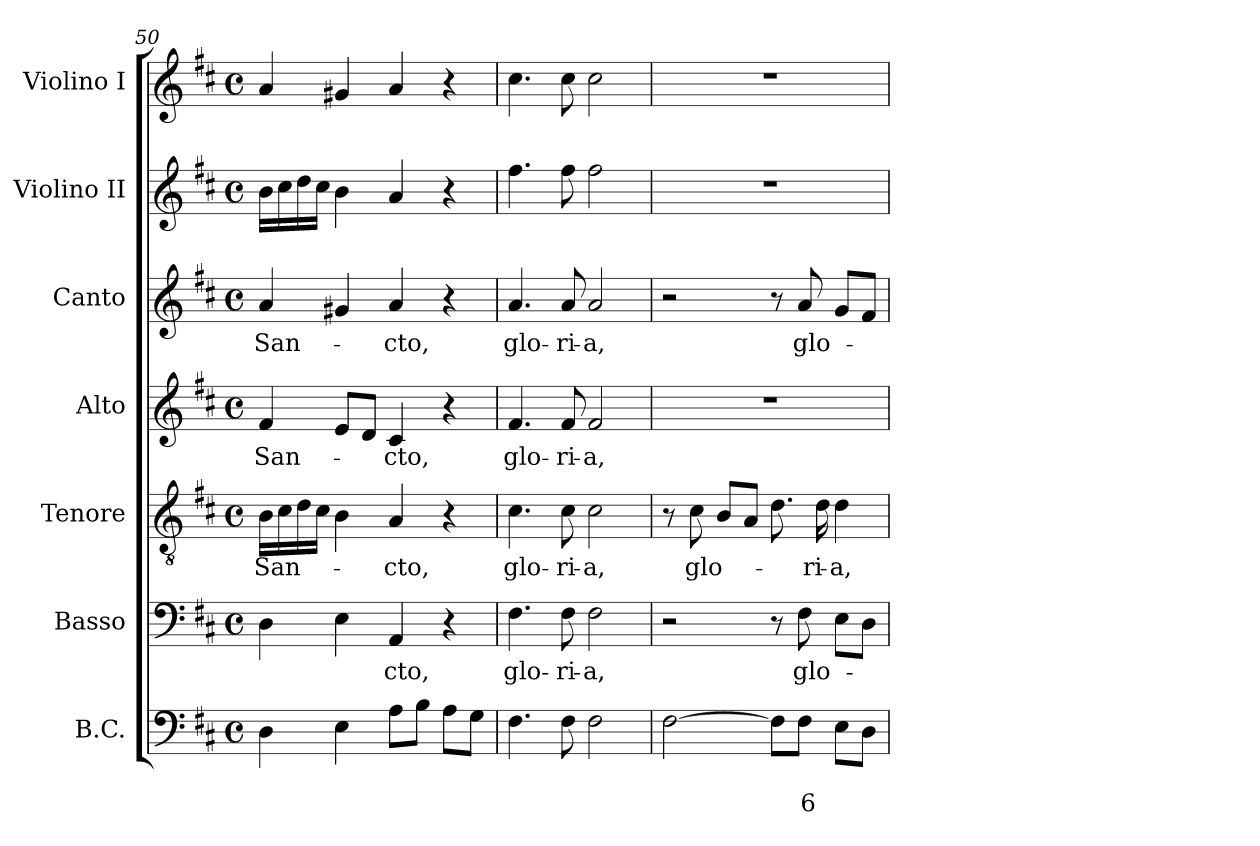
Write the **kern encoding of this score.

**kern	**text	**text	**kern	**text	**kern	**text	**kern	**text	**kern	**text	**kern	**kern
*part7	*part7	*part7	*part6	*part6	*part5	*part5	*part4	*part4	*part3	*part3	*part2	*part1
*staff7	*staff7	*staff7	*staff6	*staff6	*staff5	*staff5	*staff4	*staff4	*staff3	*staff3	*staff2	*staff1
*I"B.C.	*	*	*I"Basso	*	*I"Tenore	*	*I"Alto	*	*I"Canto	*	*I"Violino II	*I"Violino I
*I'BC	*	*	*I'B	*	*I'T	*	*I'A	*	*I'C	*	*I'Vln. II	*I'Vln. I
*clefF4	*	*	*clefF4	*	*clefGv2	*	*clefG2	*	*clefG2	*	*clefG2	*clefG2
*k[f#c#]	*	*	*k[f#c#]	*	*k[f#c#]	*	*k[f#c#]	*	*k[f#c#]	*	*k[f#c#]	*k[f#c#]
*D:	*	*	*D:	*	*D:	*	*D:	*	*D:	*	*D:	*D:
*M4/4	*	*	*M4/4	*	*M4/4	*	*M4/4	*	*M4/4	*	*M4/4	*M4/4
*met(c)	*	*	*met(c)	*	*met(c)	*	*met(c)	*	*met(c)	*	*met(c)	*met(c)
=50	=50	=50	=50	=50	=50	=50	=50	=50	=50	=50	=50	=50
!	!	!	!	!	!	!LO:LY:b	!	!	!	!	!	!
!	!	!	!	!	!	!	!	!LO:LY:b	!	!	!	!
!	!	!	!	!	!	!	!	!	!	!LO:LY:b	!	!
4D\	.	.	4D\	.	16B\LL	San-	4f#/	San-	4a/	San-	16b\LL	4a/
.	.	.	.	.	16c#\	.	.	.	.	.	16cc#\	.
.	.	.	.	.	16d\	.	.	.	.	.	16dd\	.
.	.	.	.	.	16c#\JJ	.	.	.	.	.	16cc#\JJ	.
4E\	.	.	4E\	.	4B\	.	8e/L	.	4g#X/	.	4b\	4g#X/
.	.	.	.	.	.	.	8d/J	.	.	.	.	.
!	!	!	!	!LO:LY:b	!	!	!	!	!	!	!	!
!	!	!	!	!	!	!LO:LY:b	!	!	!	!	!	!
!	!	!	!	!	!	!	!	!LO:LY:b	!	!	!	!
!	!	!	!	!	!	!	!	!	!	!LO:LY:b	!	!
8A\L	.	.	4AA/	-cto,	4A/	-cto,	4c#/	-cto,	4a/	-cto,	4a/	4a/
8B\J	.	.	.	.	.	.	.	.	.	.	.	.
8A\L	.	.	4r	.	4r	.	4r	.	4r	.	4r	4r
8G\J	.	.	.	.	.	.	.	.	.	.	.	.
=51	=51	=51	=51	=51	=51	=51	=51	=51	=51	=51	=51	=51
!	!	!	!	!LO:LY:b	!	!	!	!	!	!	!	!
!	!	!	!	!	!	!LO:LY:b	!	!	!	!	!	!
!	!	!	!	!	!	!	!	!LO:LY:b	!	!	!	!
!	!	!	!	!	!	!	!	!	!	!LO:LY:b	!	!
4.F#\	.	.	4.F#\	glo-	4.c#\	glo-	4.f#/	glo-	4.a/	glo-	4.ff#\	4.cc#\
!	!	!	!	!LO:LY:b	!	!	!	!	!	!	!	!
!	!	!	!	!	!	!LO:LY:b	!	!	!	!	!	!
!	!	!	!	!	!	!	!	!LO:LY:b	!	!	!	!
!	!	!	!	!	!	!	!	!	!	!LO:LY:b	!	!
8F#\	.	.	8F#\	-ri-	8c#\	-ri-	8f#/	-ri-	8a/	-ri-	8ff#\	8cc#\
!	!	!	!	!LO:LY:b	!	!	!	!	!	!	!	!
!	!	!	!	!	!	!LO:LY:b	!	!	!	!	!	!
!	!	!	!	!	!	!	!	!LO:LY:b	!	!	!	!
!	!	!	!	!	!	!	!	!	!	!LO:LY:b	!	!
2F#\	.	.	2F#\	-a,	2c#\	-a,	2f#/	-a,	2a/	-a,	2ff#\	2cc#\
=52	=52	=52	=52	=52	=52	=52	=52	=52	=52	=52	=52	=52
[2F#\	.	.	2r	.	8r	.	1r	.	2r	.	1r	1r
!	!	!	!	!	!	!LO:LY:b	!	!	!	!	!	!
.	.	.	.	.	8c#\	glo-	.	.	.	.	.	.
.	.	.	.	.	8B/L	.	.	.	.	.	.	.
.	.	.	.	.	8A/J	.	.	.	.	.	.	.
8F#\L]	.	.	8r	.	8.d\	.	.	.	8r	.	.	.
!	!	!LO:LY:b	!	!	!	!	!	!	!	!	!	!
!	!	!	!	!LO:LY:b	!	!	!	!	!	!	!	!
!	!	!	!	!	!	!	!	!	!	!LO:LY:b	!	!
8F#\J	.	6	8F#\	glo-	.	.	.	.	8a/	glo-	.	.
!	!	!	!	!	!	!LO:LY:b	!	!	!	!	!	!
.	.	.	.	.	16d\	-ri-	.	.	.	.	.	.
!	!	!	!	!	!	!LO:LY:b	!	!	!	!	!	!
8E\L	.	.	8E\L	.	4d\	-a,	.	.	8g/L	.	.	.
8D\J	.	.	8D\J	.	.	.	.	.	8f#/J	.	.	.
=	=	=	=	=	=	=	=	=	=	=	=	=
*-	*-	*-	*-	*-	*-	*-	*-	*-	*-	*-	*-	*-
